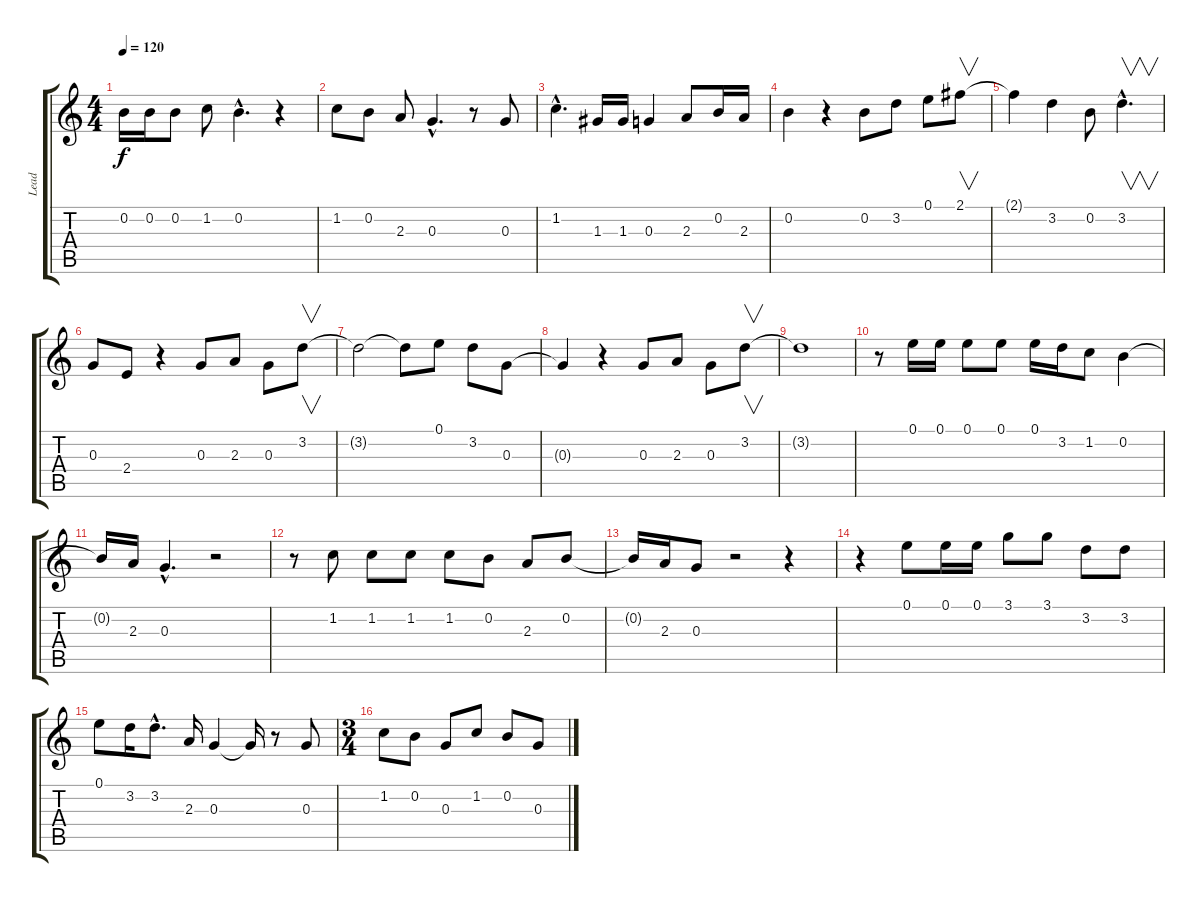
\track ("Lead" "Lead") {instrument overdrivenguitar}
\staff {score tabs}
\tuning (E4 B3 G3 D3 A2 E2) {hide}
\ts (4 4)
\tempo 120
\clef g2
\ks c
0.2.16{dy f} 0.2.16 0.2.8 1.2.8 0.2{hac}.4{d} r.4 |
1.2.8 0.2.8 2.3.8 0.3{hac}.4{d} r.8 0.3.8 |
1.2{hac}.4{d} 1.3.16 1.3.16 0.3.4 2.3.8 0.2.16 2.3.16 |
0.2.4 r.4 0.2.8 3.2.8 0.1.8 2.1.8{v} |
2.1{t}.4 3.2.4 0.2.8 3.2{hac}.4{v d} |
0.3.8 2.4.8 r.4 0.3.8 2.3.8 0.3.8 3.2.8{v} |
3.2{t}.2 3.2{t}.8 0.1.8 3.2.8 0.3.8 |
0.3{t}.4 r.4 0.3.8 2.3.8 0.3.8 3.2.8{v} |
3.2{t}.1 |
r.8 0.1.16 0.1.16 0.1.8 0.1.8 0.1.16 3.2.16 1.2.8 0.2.4 |
0.2{t}.16 2.3.16 0.3{hac}.4{d} r.2 |
r.8 1.2.8 1.2.8 1.2.8 1.2.8 0.2.8 2.3.8 0.2.8 |
0.2{t}.16 2.3.16 0.3.8 r.2 r.4 |
r.4 0.1.8 0.1.16 0.1.16 3.1.8 3.1.8 3.2.8 3.2.8 |
0.1.8 3.2.16 3.2{hac}.8{d} 2.3.16 0.3.4 0.3{t}.16 r.8 0.3.8 |
\ts (3 4)
1.2.8 0.2.8 0.3.8 1.2.8 0.2.8 0.3.8
